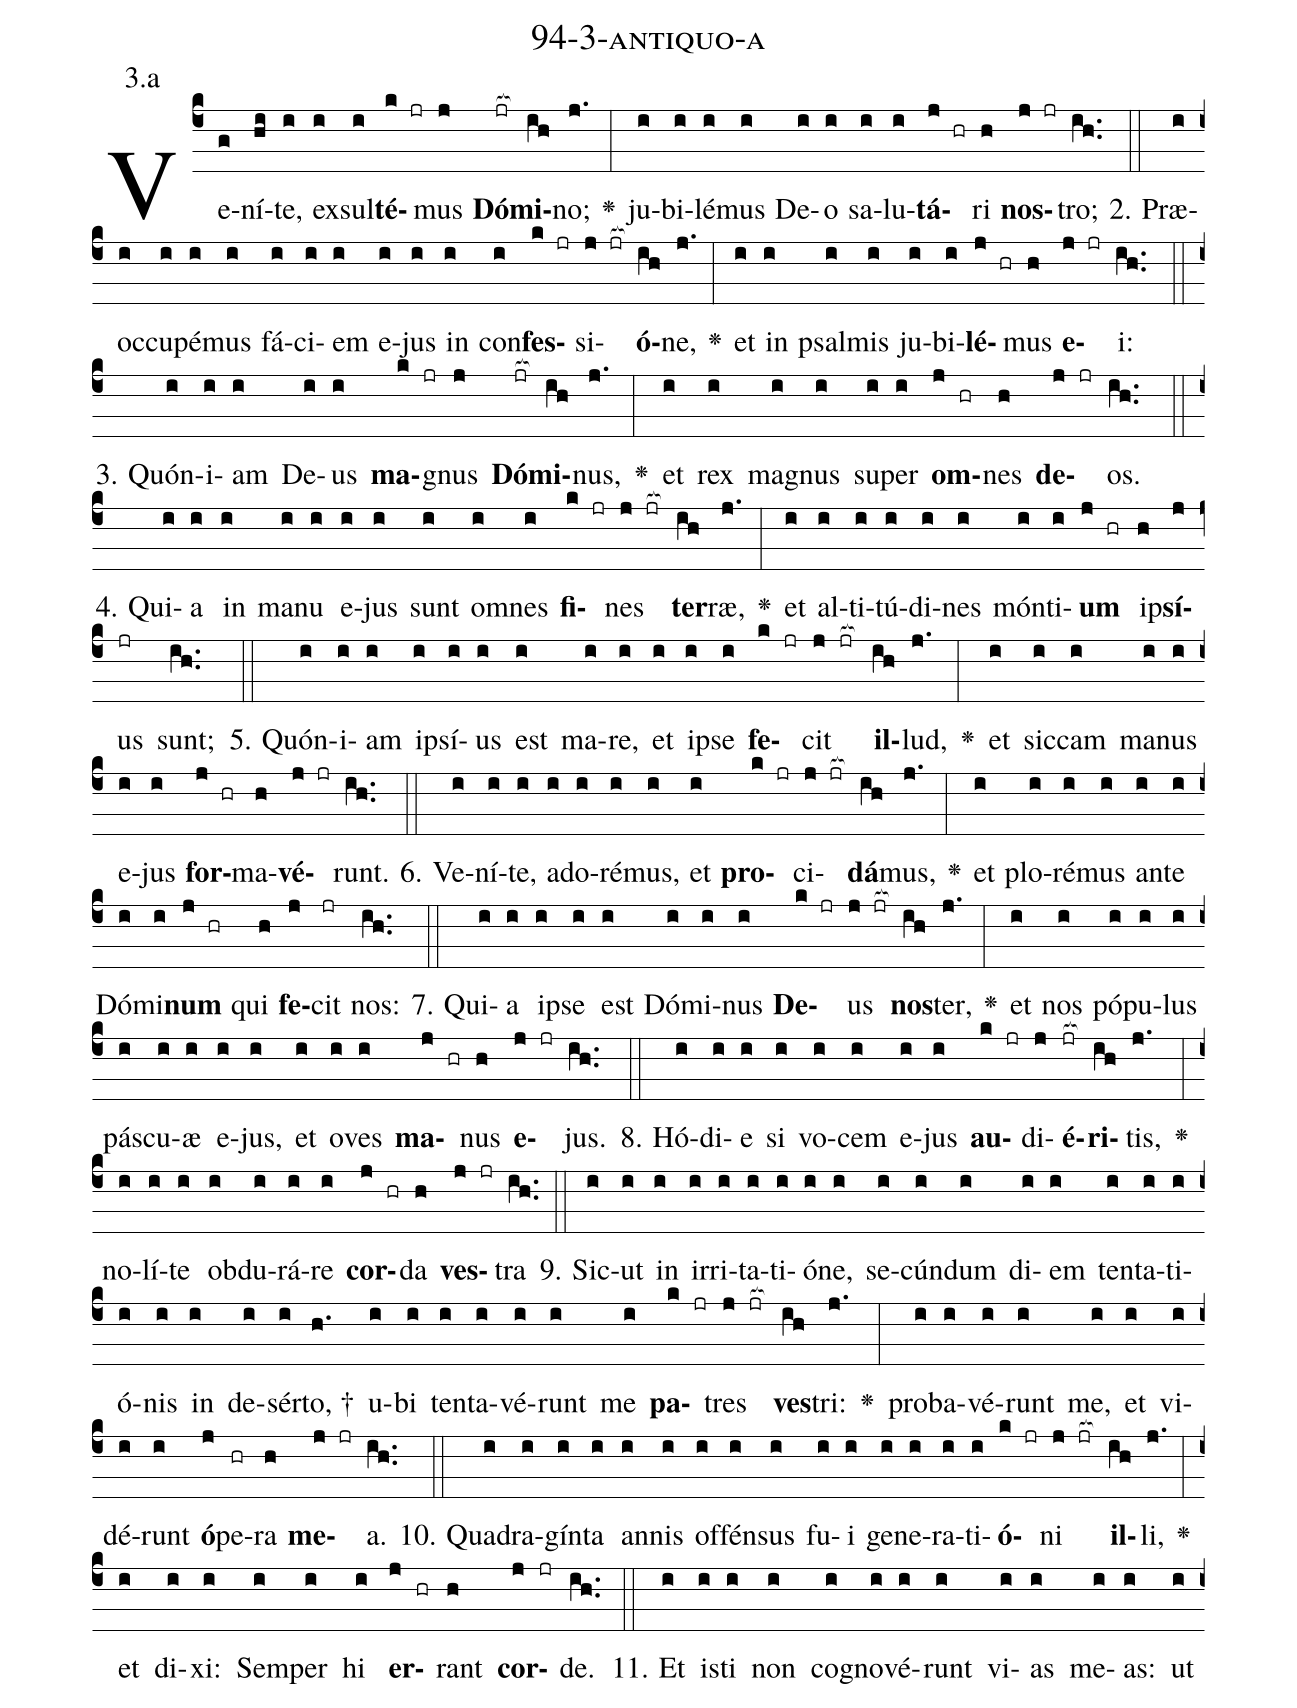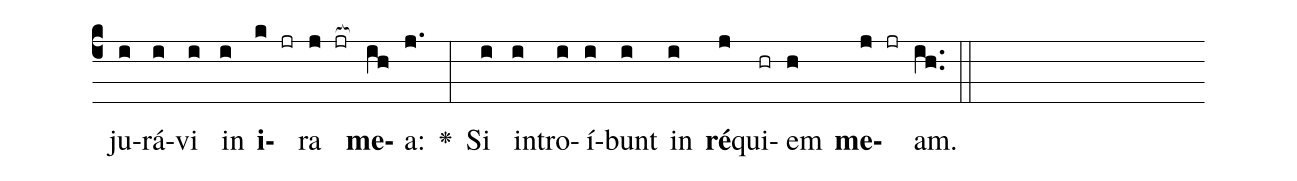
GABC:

name: 94-3-antiquo-a;
annotation: 3.a;
%%
(c4)Ve(g)ní(hi)te,(i) ex(i)sul(i)<b>té</b>(k jr)mus(j) <b>Dó</b>(jr[ocb:1{])<b>mi</b>(ih[ocb:0}])no;(j.) <v>\greheightstar</v>(:) ju(i)bi(i)lé(i)mus(i) De(i)o(i) sa(i)lu(i)<b>tá</b>(j hr)ri(h) <b>nos</b>(j jr)tro;(ih..) (::)
2. Præ(i)oc(i)cu(i)pé(i)mus(i) fá(i)ci(i)em(i) e(i)jus(i) in(i) con(i)<b>fes</b>(k jr)si(j jr[ocb:1{])<b>ó</b>(ih[ocb:0}])ne,(j.) <v>\greheightstar</v>(:) et(i) in(i) psal(i)mis(i) ju(i)bi(i)<b>lé</b>(j hr)mus(h) <b>e</b>(j jr)i:(ih..) (::)
3. Quón(i)i(i)am(i) De(i)us(i) <b>ma</b>(k jr)gnus(j) <b>Dó</b>(jr[ocb:1{])<b>mi</b>(ih[ocb:0}])nus,(j.) <v>\greheightstar</v>(:) et(i) rex(i) ma(i)gnus(i) su(i)per(i) <b>om</b>(j hr)nes(h) <b>de</b>(j jr)os.(ih..) (::)
4. Qui(i)a(i) in(i) ma(i)nu(i) e(i)jus(i) sunt(i) om(i)nes(i) <b>fi</b>(k jr)nes(j jr[ocb:1{]) <b>ter</b>(ih[ocb:0}])ræ,(j.) <v>\greheightstar</v>(:) et(i) al(i)ti(i)tú(i)di(i)nes(i) món(i)ti(i)<b>um</b>(j hr) ip(h)<b>sí</b>(j)us(jr) sunt;(ih..) (::)
5. Quón(i)i(i)am(i) ip(i)sí(i)us(i) est(i) ma(i)re,(i) et(i) ip(i)se(i) <b>fe</b>(k jr)cit(j jr[ocb:1{]) <b>il</b>(ih[ocb:0}])lud,(j.) <v>\greheightstar</v>(:) et(i) sic(i)cam(i) ma(i)nus(i) e(i)jus(i) <b>for</b>(j hr)ma(h)<b>vé</b>(j jr)runt.(ih..) (::)
6. Ve(i)ní(i)te,(i) ad(i)o(i)ré(i)mus,(i) et(i) <b>pro</b>(k jr)ci(j jr[ocb:1{])<b>dá</b>(ih[ocb:0}])mus,(j.) <v>\greheightstar</v>(:) et(i) plo(i)ré(i)mus(i) an(i)te(i) Dó(i)mi(i)<b>num</b>(j hr) qui(h) <b>fe</b>(j)cit(jr) nos:(ih..) (::)
7. Qui(i)a(i) ip(i)se(i) est(i) Dó(i)mi(i)nus(i) <b>De</b>(k jr)us(j jr[ocb:1{]) <b>nos</b>(ih[ocb:0}])ter,(j.) <v>\greheightstar</v>(:) et(i) nos(i) pó(i)pu(i)lus(i) pás(i)cu(i)æ(i) e(i)jus,(i) et(i) o(i)ves(i) <b>ma</b>(j hr)nus(h) <b>e</b>(j jr)jus.(ih..) (::)
8. Hó(i)di(i)e(i) si(i) vo(i)cem(i) e(i)jus(i) <b>au</b>(k jr)di(j)<b>é</b>(jr[ocb:1{])<b>ri</b>(ih[ocb:0}])tis,(j.) <v>\greheightstar</v>(:) no(i)lí(i)te(i) ob(i)du(i)rá(i)re(i) <b>cor</b>(j hr)da(h) <b>ves</b>(j jr)tra(ih..) (::)
9. Sic(i)ut(i) in(i) ir(i)ri(i)ta(i)ti(i)ó(i)ne,(i) se(i)cún(i)dum(i) di(i)em(i) ten(i)ta(i)ti(i)ó(i)nis(i) in(i) de(i)sér(i)to, †(h.) u(i)bi(i) ten(i)ta(i)vé(i)runt(i) me(i) <b>pa</b>(k jr)tres(j jr[ocb:1{]) <b>ves</b>(ih[ocb:0}])tri:(j.) <v>\greheightstar</v>(:) pro(i)ba(i)vé(i)runt(i) me,(i) et(i) vi(i)dé(i)runt(i) <b>ó</b>(j)pe(hr)ra(h) <b>me</b>(j jr)a.(ih..) (::)
10. Qua(i)dra(i)gín(i)ta(i) an(i)nis(i) of(i)fén(i)sus(i) fu(i)i(i) ge(i)ne(i)ra(i)ti(i)<b>ó</b>(k jr)ni(j jr[ocb:1{]) <b>il</b>(ih[ocb:0}])li,(j.) <v>\greheightstar</v>(:) et(i) di(i)xi:(i) Sem(i)per(i) hi(i) <b>er</b>(j hr)rant(h) <b>cor</b>(j jr)de.(ih..) (::)
11. Et(i) is(i)ti(i) non(i) co(i)gno(i)vé(i)runt(i) vi(i)as(i) me(i)as:(i) ut(i) ju(i)rá(i)vi(i) in(i) <b>i</b>(k jr)ra(j jr[ocb:1{]) <b>me</b>(ih[ocb:0}])a:(j.) <v>\greheightstar</v>(:) Si(i) in(i)tro(i)í(i)bunt(i) in(i) <b>ré</b>(j)qui(hr)em(h) <b>me</b>(j jr)am.(ih..) (::)
